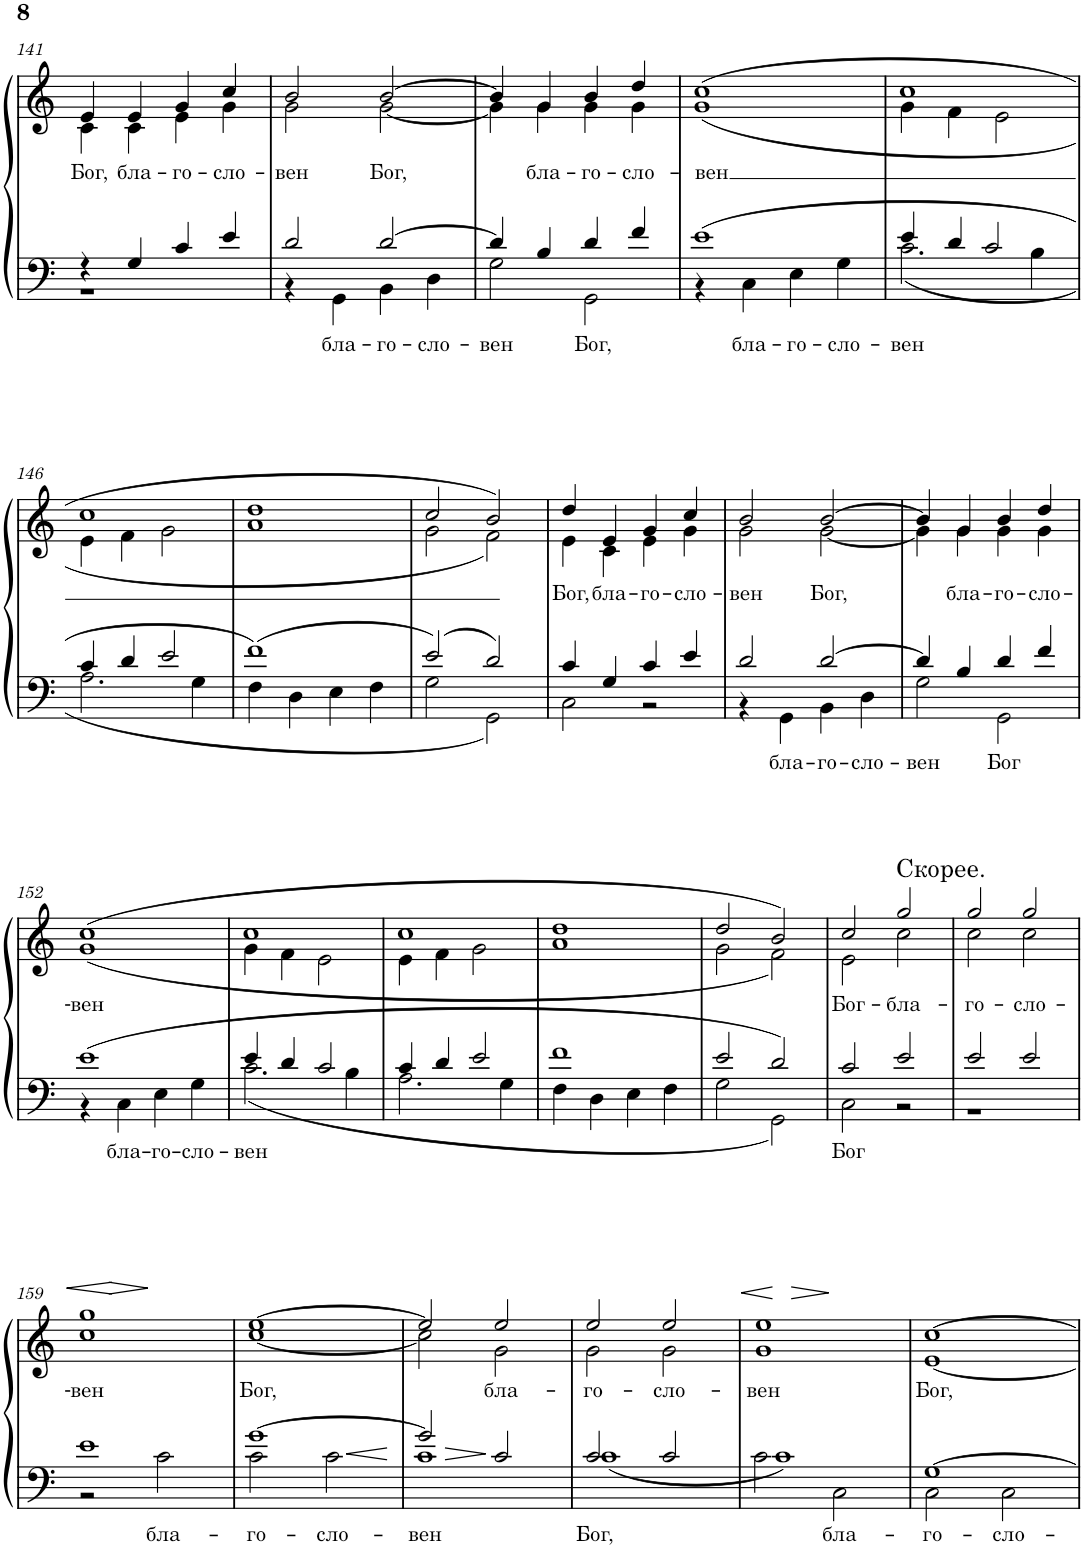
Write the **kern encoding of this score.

**kern	**text	**kern	**text	**dynam
*part1	*part1	*part1	*part1	*part1
*staff2	*staff2	*staff1	*staff1	*staff1/2
*I"Piano	*	*	*	*
*I'Pno.	*	*	*	*
!!LO:PB:g=z
*clefF4	*	*clefG2	*	*
*k[]	*	*k[]	*	*
*M2/2	*	*M2/2	*	*
*met(c|)	*	*met(c|)	*	*
=141	=141	=141	=141	=141
*^	*	*^	*	*
!	!	!	!	!	!LO:LY:b	!
4r	1r	.	4e/	4c\	Бог,	.
!	!	!	!	!	!LO:LY:b	!
4G/	.	.	4e/	4c\	бла-	.
!	!	!	!	!	!LO:LY:b	!
4c/	.	.	4g/	4e\	-го-	.
!	!	!	!	!	!LO:LY:b	!
4e/	.	.	4cc/	4g\	-сло-	.
=142	=142	=142	=142	=142	=142	=142
!	!	!	!	!	!LO:LY:b	!
2d/	4r	.	2b/	2g\	-вен	.
!	!	!LO:LY:b	!	!	!	!
.	4GG\	бла-	.	.	.	.
!	!	!LO:LY:b	!	!	!LO:LY:b	!
[2d/	4BB\	-го-	[2b/	[2g\	Бог,	.
!	!	!LO:LY:b	!	!	!	!
.	4D\	-сло-	.	.	.	.
=143	=143	=143	=143	=143	=143	=143
!	!	!LO:LY:b	!	!	!	!
4d/]	2G\	-вен	4b/]	4g\]	.	.
!	!	!	!	!	!LO:LY:b	!
4B/	.	.	4g/	4g\	бла-	.
!	!	!LO:LY:b	!	!	!LO:LY:b	!
4d/	2GG\	Бог,	4b/	4g\	-го-	.
!	!	!	!	!	!LO:LY:b	!
4f/	.	.	4dd/	4g\	-сло-	.
=144	=144	=144	=144	=144	=144	=144
!	!	!	!	!	!LO:LY:b	!
1e	4r	.	(1cc	(1g	-вен	.
!	!	!LO:LY:b	!	!	!	!
.	4C\	бла-	.	.	.	.
!	!	!LO:LY:b	!	!	!	!
.	4E\	-го-	.	.	.	.
!	!	!LO:LY:b	!	!	!	!
.	4G\	-сло-	.	.	.	.
=145	=145	=145	=145	=145	=145	=145
!	!	!LO:LY:b	!	!	!	!
4e/	2.c\	-вен	1cc	4g\	.	.
4d/	.	.	.	4f\	.	.
2c/	.	.	.	2e\	.	.
.	4B\	.	.	.	.	.
!!LO:LB:g=z	!!
=146	=146	=146	=146	=146	=146	=146
4c/	2.A\	.	1cc	4e\	.	.
4d/	.	.	.	4f\	.	.
2e/	.	.	.	2g\	.	.
.	4G\	.	.	.	.	.
=147	=147	=147	=147	=147	=147	=147
1f	4F\	.	1dd	1a	.	.
.	4D\	.	.	.	.	.
.	4E\	.	.	.	.	.
.	4F\	.	.	.	.	.
=148	=148	=148	=148	=148	=148	=148
2e/	2G\	.	2cc/	2g\	.	.
2d/	2GG\	.	2b/)	2f\)	.	.
=149	=149	=149	=149	=149	=149	=149
!	!	!	!	!	!LO:LY:b	!
4c/	2C\	.	4dd/	4e\	Бог,	.
!	!	!	!	!	!LO:LY:b	!
4G/	.	.	4e/	4c\	бла-	.
!	!	!	!	!	!LO:LY:b	!
4c/	2r	.	4g/	4e\	-го-	.
!	!	!	!	!	!LO:LY:b	!
4e/	.	.	4cc/	4g\	-сло-	.
=150	=150	=150	=150	=150	=150	=150
!	!	!	!	!	!LO:LY:b	!
2d/	4r	.	2b/	2g\	-вен	.
!	!	!LO:LY:b	!	!	!	!
.	4GG\	бла-	.	.	.	.
!	!	!LO:LY:b	!	!	!LO:LY:b	!
[2d/	4BB\	-го-	[2b/	[2g\	Бог,	.
!	!	!LO:LY:b	!	!	!	!
.	4D\	-сло-	.	.	.	.
=151	=151	=151	=151	=151	=151	=151
!	!	!LO:LY:b	!	!	!	!
4d/]	2G\	-вен	4b/]	4g\]	.	.
!	!	!	!	!	!LO:LY:b	!
4B/	.	.	4g/	4g\	бла-	.
!	!	!LO:LY:b	!	!	!LO:LY:b	!
4d/	2GG\	Бог	4b/	4g\	-го-	.
!	!	!	!	!	!LO:LY:b	!
4f/	.	.	4dd/	4g\	-сло-	.
!!LO:LB:g=z	!!
=152	=152	=152	=152	=152	=152	=152
!	!	!	!	!	!LO:LY:b	!
1e	4r	.	(1cc	(1g	-вен	.
!	!	!LO:LY:b	!	!	!	!
.	4C\	бла-	.	.	.	.
!	!	!LO:LY:b	!	!	!	!
.	4E\	-го-	.	.	.	.
!	!	!LO:LY:b	!	!	!	!
.	4G\	-сло-	.	.	.	.
=153	=153	=153	=153	=153	=153	=153
!	!	!LO:LY:b	!	!	!	!
4e/	2.c\	-вен	1cc	4g\	.	.
4d/	.	.	.	4f\	.	.
2c/	.	.	.	2e\	.	.
.	4B\	.	.	.	.	.
=154	=154	=154	=154	=154	=154	=154
4c/	2.A\	.	1cc	4e\	.	.
4d/	.	.	.	4f\	.	.
2e/	.	.	.	2g\	.	.
.	4G\	.	.	.	.	.
=155	=155	=155	=155	=155	=155	=155
1f	4F\	.	1dd	1a	.	.
.	4D\	.	.	.	.	.
.	4E\	.	.	.	.	.
.	4F\	.	.	.	.	.
=156	=156	=156	=156	=156	=156	=156
2e/	2G\	.	2dd/	2g\	.	.
2d/	2GG\	.	2b/)	2f\)	.	.
=157	=157	=157	=157	=157	=157	=157
!	!	!LO:LY:b	!	!	!LO:LY:b	!
2c/	2C\	Бог	2cc/	2e\	Бог-	.
!	!	!	!LO:TX:a:t=Скорее.	!	!	!
!	!	!	!	!	!LO:LY:b	!
2e/	2r	.	2gg/	2cc\	-бла-	.
=158	=158	=158	=158	=158	=158	=158
!	!	!	!	!	!LO:LY:b	!
2e/	1r	.	2gg/	2cc\	-го-	.
!	!	!	!	!	!LO:LY:b	!
2e/	.	.	2gg/	2cc\	-сло-	.
!!LO:LB:g=z	!!
=159	=159	=159	=159	=159	=159	=159
!	!	!	!	!	!	!LO:HP:b
!	!	!	!	!	!LO:LY:b	!LO:HP:n=1:b
1e	2r	.	1gg	1cc	-вен	< >
!	!	!LO:LY:b	!	!	!	!
.	2c\	бла-	.	.	.	.
*v	*v	*	*	*	*	*
*	*	*v	*v	*	*
.	.	.	.	[ ]
=160	=160	=160	=160	=160
*^	*	*	*	*
!	!	!LO:LY:b	!	!LO:LY:b	!
*	*	*	*^	*	*
[1g	2c\	-го-	[1ee	[1cc	Бог,	.
!	!	!LO:LY:b	!	!	!	!
.	2c\	-сло-	.	.	.	.
=161	=161	=161	=161	=161	=161	=161
!	!	!LO:LY:b	!	!	!	!LO:HP:b=2
2g/]	1c	-вен	2ee/]	2cc\]	.	>
!	!	!	!	!	!LO:LY:b	!
2c/	.	.	2ee/	2g\	бла-	.
=162	=162	=162	=162	=162	=162	=162
!	!	!LO:LY:b	!	!	!LO:LY:b	!
2c/	1c	Бог,	2ee/	2g\	-го-	.
!	!	!	!	!	!LO:LY:b	!
2c/	.	.	2ee/	2g\	-сло-	.
=163	=163	=163	=163	=163	=163	=163
!	!	!	!	!	!LO:LY:b	!LO:HP:b
1c	2c\	.	1ee	1g	-вен	>
!	!	!LO:LY:b	!	!	!	!
.	2C\	бла-	.	.	.	.
*v	*v	*	*	*	*	*
*	*	*v	*v	*	*
.	.	.	.	] ]
=164	=164	=164	=164	=164
*^	*	*	*	*
!	!	!LO:LY:b	!	!LO:LY:b	!
*	*	*	*^	*	*
[1G	2C\	-го-	[1cc	[1e	Бог,	.
!	!	!LO:LY:b	!	!	!	!
.	2C\	-сло-	.	.	.	.
*v	*v	*	*	*	*	*
*	*	*v	*v	*	*
=	=	=	=	=
*-	*-	*-	*-	*-
